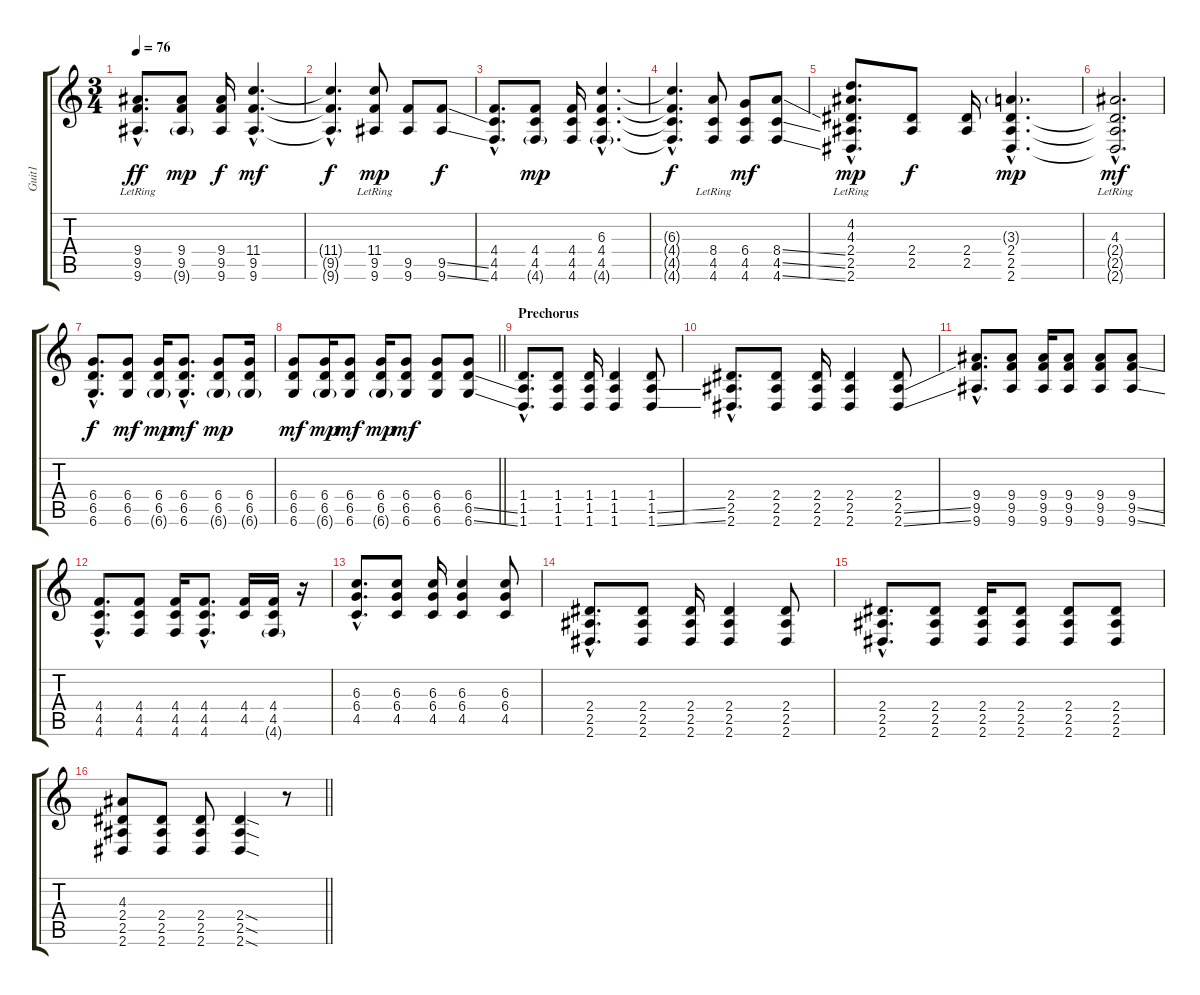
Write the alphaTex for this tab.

\track ("Guit1" "Guit1") {instrument electricguitarjazz}
\staff {score tabs}
\tuning (Eb4 Bb3 Gb3 Db3 Ab2 Db2) {hide}
\ts (3 4)
\tempo 76
\clef g2
\ks c
(9.4{hac} 9.5{hac lr} 9.6{hac lr}).8{d dy ff} (9.4 9.5 9.6{g}).8{dy mp} (9.4 9.5 9.6).16{dy f} (11.4{hac} 9.5{hac} 9.6{hac}).4{d dy mf} |
(11.4{hac t} 9.5{hac t} 9.6{hac t}).4{d dy f} (11.4{lr} 9.5{lr} 9.6{lr}).8{dy mp} (9.5 9.6).8 (9.5{ss} 9.6{ss}).8{dy f} |
(4.4{hac} 4.5{hac} 4.6{hac}).8{d} (4.4 4.5 4.6{g}).8{dy mp} (4.4 4.5 4.6).16 (6.3{hac} 4.4{hac} 4.5{hac} 4.6{g hac}).4{d} |
(6.3{hac t} 4.4{hac t} 4.5{hac t} 4.6{hac t}).4{d dy f} (8.4 4.5{lr} 4.6{lr}).8 (6.4 4.5 4.6).8{dy mf} (8.4{ss} 4.5{ss} 4.6{ss}).8 |
(4.2{hac lr} 4.3{hac lr} 2.4{hac lr} 2.5{hac lr} 2.6{hac lr}).8{d dy mp} (2.4 2.5).8{dy f} (2.4 2.5).16 (3.3{g hac} 2.4{hac} 2.5{hac} 2.6{hac}).4{d dy mp} |
(4.3{hac lr} 2.4{hac t} 2.5{hac t} 2.6{hac t}).2{d dy mf} |
(6.4{hac} 6.5{hac} 6.6{hac}).8{d dy f} (6.4 6.5 6.6).8{dy mf} (6.4 6.5 6.6{g}).16{dy mp} (6.4{hac} 6.5{hac} 6.6{hac}).8{d dy mf} (6.4 6.5 6.6{g}).8{dy mp} (6.4 6.5 6.6{g}).16 |
\barLineRight lightlight
(6.4 6.5 6.6).8{dy mf} (6.4 6.5 6.6{g}).16{dy mp} (6.4 6.5 6.6).8{dy mf} (6.4 6.5 6.6{g}).16{dy mp} (6.4 6.5 6.6).8{dy mf} (6.4 6.5 6.6).8 (6.4 6.5{ss} 6.6{ss}).8 |
\section ("" "Prechorus")
(1.4{hac} 1.5{hac} 1.6{hac}).8{d} (1.4 1.5 1.6).8 (1.4 1.5 1.6).16 (1.4 1.5 1.6).4 (1.4 1.5{ss} 1.6{ss}).8 |
(2.4{hac} 2.5{hac} 2.6{hac}).8{d} (2.4 2.5 2.6).8 (2.4 2.5 2.6).16 (2.4 2.5 2.6).4 (2.4 2.5{ss} 2.6{ss}).8 |
(9.4{hac} 9.5{hac} 9.6{hac}).8{d} (9.4 9.5 9.6).8 (9.4 9.5 9.6).16 (9.4 9.5 9.6).8 (9.4 9.5 9.6).8 (9.4 9.5{ss} 9.6{ss}).8 |
(4.4{hac} 4.5{hac} 4.6{hac}).8{d} (4.4 4.5 4.6).8 (4.4 4.5 4.6).16 (4.4{hac} 4.5{hac} 4.6{hac}).8{d} (4.4 4.5).16 (4.4 4.5 4.6{g}).16 r.16 |
(6.3{hac} 6.4{hac} 4.5{hac}).8{d} (6.3 6.4 4.5).8 (6.3 6.4 4.5).16 (6.3 6.4 4.5).4 (6.3 6.4 4.5).8 |
(2.4{hac} 2.5{hac} 2.6{hac}).8{d} (2.4 2.5 2.6).8 (2.4 2.5 2.6).16 (2.4 2.5 2.6).4 (2.4 2.5 2.6).8 |
(2.4{hac} 2.5{hac} 2.6{hac}).8{d} (2.4 2.5 2.6).8 (2.4 2.5 2.6).16 (2.4 2.5 2.6).8 (2.4 2.5 2.6).8 (2.4 2.5 2.6).8 |
\barLineRight lightlight
(4.3 2.4 2.5 2.6).8 (2.4 2.5 2.6).8 (2.4 2.5 2.6).8 (2.4{sod} 2.5{sod} 2.6{sod}).4 r.8
